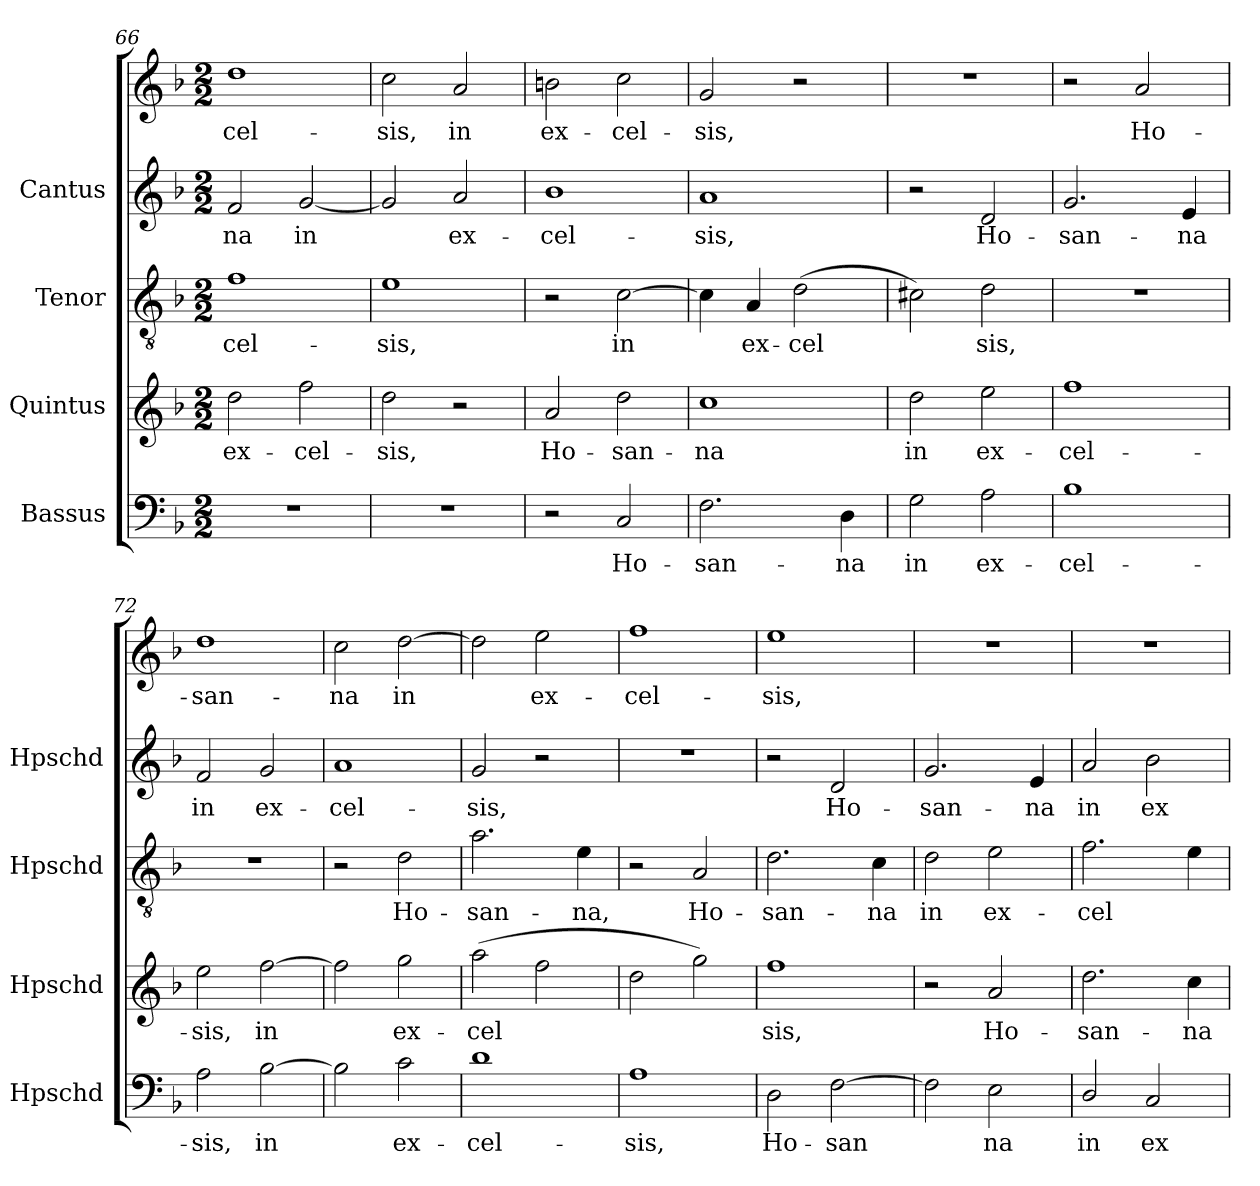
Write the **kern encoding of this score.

**kern	**text	**kern	**text	**kern	**text	**kern	**text	**kern	**text
*part4	*part4	*part3	*part3	*part2	*part2	*part1	*part1	*part1	*part1
*staff5	*staff5	*staff4	*staff4	*staff3	*staff3	*staff2	*staff2	*staff1	*staff1
*I"Bassus	*	*I"Quintus	*	*I"Tenor	*	*I"Cantus	*	*	*
*I'Hpschd	*	*I'Hpschd	*	*I'Hpschd	*	*I'Hpschd	*	*	*
*clefF4	*	*clefG2	*	*clefGv2	*	*clefG2	*	*clefG2	*
*k[b-]	*	*k[b-]	*	*k[b-]	*	*k[b-]	*	*k[b-]	*
*F:	*	*F:	*	*F:	*	*F:	*	*F:	*
*M2/2	*	*M2/2	*	*M2/2	*	*M2/2	*	*M2/2	*
=66	=66	=66	=66	=66	=66	=66	=66	=66	=66
!	!	!	!LO:LY:b:cj	!	!LO:LY:b:cj	!	!LO:LY:b:cj	!	!LO:LY:b
1r	.	2dd\	ex-	1f	-cel-	2f/	-na	1dd	-cel-
!	!	!	!LO:LY:b:cj	!	!	!	!LO:LY:b:cj	!	!
.	.	2ff\	-cel-	.	.	[<2g/	in	.	.
!!LO:LB:g=z
=67	=67	=67	=67	=67	=67	=67	=67	=67	=67
!	!	!	!LO:LY:b:cj	!	!LO:LY:b:cj	!	!LO:LY:b:cj	!	!LO:LY:b
1r	.	2dd\	-sis,	1e	-sis,	2g/]	.	2cc\	sis,
!	!	!	!	!	!	!	!LO:LY:b:cj	!	!LO:LY:b
.	.	2r	.	.	.	2a/	ex-	2a/	in
!!LO:PB:g=z
=68	=68	=68	=68	=68	=68	=68	=68	=68	=68
!	!	!	!LO:LY:b:cj	!	!	!	!LO:LY:b:cj	!	!LO:LY:b
2r	.	2a/	Ho-	2r	.	1b-	-cel-	2bn\	-ex-
!	!LO:LY:b:cj	!	!LO:LY:b:cj	!	!LO:LY:b:cj	!	!	!	!LO:LY:b
2C/	Ho-	2dd\	-san-	[>2c\	in	.	.	2cc\	-cel-
!!LO:LB:g=z
=69	=69	=69	=69	=69	=69	=69	=69	=69	=69
!	!LO:LY:b:cj	!	!LO:LY:b:cj	!	!LO:LY:b:cj	!	!LO:LY:b:cj	!	!LO:LY:b
2.F\	-san-	1cc	-na	4c\]	.	1a	sis,	2g/	-sis,
!	!	!	!	!	!LO:LY:b:cj	!	!	!	!
.	.	.	.	4A/	ex-	.	.	.	.
!	!	!	!	!	!LO:LY:b:cj	!	!	!	!
.	.	.	.	(>2d\	-cel-	.	.	2r	.
!	!LO:LY:b:cj	!	!	!	!	!	!	!	!
4D\	-na	.	.	.	.	.	.	.	.
!!LO:LB:g=z
=70	=70	=70	=70	=70	=70	=70	=70	=70	=70
!	!LO:LY:b:cj	!	!LO:LY:b:cj	!	!LO:LY:b:cj	!	!	!	!
2G\	in	2dd\	in	2c#X\)	-	2r	.	1r	.
!	!LO:LY:b:cj	!	!LO:LY:b:cj	!	!LO:LY:b:cj	!	!LO:LY:b:cj	!	!
2A\	ex-	2ee\	ex-	2d\	sis,	2d/	Ho-	.	.
!!LO:PB:g=z
=71	=71	=71	=71	=71	=71	=71	=71	=71	=71
!	!LO:LY:b:cj	!	!LO:LY:b:cj	!	!	!	!LO:LY:b:cj	!	!
1B-	-cel-	1ff	-cel-	1r	.	2.g/	-san-	2r	.
!	!	!	!	!	!	!	!	!	!LO:LY:b
.	.	.	.	.	.	.	.	2a/	-Ho-
!	!	!	!	!	!	!	!LO:LY:b:cj	!	!
.	.	.	.	.	.	4e/	-na	.	.
!!LO:LB:g=z
=72	=72	=72	=72	=72	=72	=72	=72	=72	=72
!	!LO:LY:b:cj	!	!LO:LY:b:cj	!	!	!	!LO:LY:b:cj	!	!LO:LY:b
2A\	-sis,	2ee\	-sis,	1r	.	2f/	-in	1dd	san-
!	!LO:LY:b:cj	!	!LO:LY:b:cj	!	!	!	!LO:LY:b:cj	!	!
[>2B-\	in	[>2ff\	in	.	.	2g/	ex-	.	.
!!LO:LB:g=z
=73	=73	=73	=73	=73	=73	=73	=73	=73	=73
!	!LO:LY:b:cj	!	!LO:LY:b:cj	!	!	!	!LO:LY:b:cj	!	!LO:LY:b
2B-\]	.	2ff\]	.	2r	.	1a	cel-	2cc\	-na
!	!LO:LY:b:cj	!	!LO:LY:b:cj	!	!LO:LY:b:cj	!	!	!	!LO:LY:b
2c\	ex-	2gg\	ex-	2d\	Ho-	.	.	[>2dd\	in
!!LO:PB:g=z
=74	=74	=74	=74	=74	=74	=74	=74	=74	=74
!	!LO:LY:b:cj	!	!LO:LY:b:cj	!	!LO:LY:b:cj	!	!LO:LY:b:cj	!	!LO:LY:b
1d	-cel-	(>2aa\	-cel-	2.a\	-san-	2g/	-sis,	2dd\]	-
!	!	!	!LO:LY:b:cj	!	!	!	!	!	!LO:LY:b
.	.	2ff\	--	.	.	2r	.	2ee\	ex-
!	!	!	!	!	!LO:LY:b:cj	!	!	!	!
.	.	.	.	4e\	-na,	.	.	.	.
!!LO:LB:g=z
=75	=75	=75	=75	=75	=75	=75	=75	=75	=75
!	!LO:LY:b:cj	!	!	!	!	!	!	!	!LO:LY:b
1A	-sis,	2dd\	.	2r	.	1r	.	1ff	cel-
!	!	!	!	!	!LO:LY:b:cj	!	!	!	!
.	.	2gg\)	.	2A/	Ho-	.	.	.	.
!!LO:LB:g=z
=76	=76	=76	=76	=76	=76	=76	=76	=76	=76
!	!LO:LY:b:cj	!	!LO:LY:b:cj	!	!LO:LY:b:cj	!	!	!	!LO:LY:b
2D\	Ho-	1ff	-sis,	2.d\	-san-	2r	.	1ee	-sis,
!	!LO:LY:b:cj	!	!	!	!	!	!LO:LY:b:cj	!	!
[>2F\	-san-	.	.	.	.	2d/	Ho-	.	.
!	!	!	!	!	!LO:LY:b:cj	!	!	!	!
.	.	.	.	4c\	-na	.	.	.	.
=77	=77	=77	=77	=77	=77	=77	=77	=77	=77
!	!LO:LY:b:cj	!	!	!	!LO:LY:b:cj	!	!LO:LY:b:cj	!	!
2F\]	-	2r	.	2d\	in	2.g/	-san-	1r	.
!	!LO:LY:b:cj	!	!LO:LY:b:cj	!	!LO:LY:b:cj	!	!	!	!
2E\	na	2a/	Ho-	2e\	ex-	.	.	.	.
!	!	!	!	!	!	!	!LO:LY:b:cj	!	!
.	.	.	.	.	.	4e/	-na	.	.
=78	=78	=78	=78	=78	=78	=78	=78	=78	=78
!	!LO:LY:b:cj	!	!LO:LY:b:cj	!	!LO:LY:b:cj	!	!LO:LY:b:cj	!	!
2D/	in	2.dd\	-san-	2.f\	-cel-	2a/	in	1r	.
!	!LO:LY:b:cj	!	!	!	!	!	!LO:LY:b:cj	!	!
2C/	ex-	.	.	.	.	2b-\	ex-	.	.
!	!	!	!LO:LY:b:cj	!	!LO:LY:b:cj	!	!	!	!
.	.	4cc\	-na	4e\	--	.	.	.	.
=	=	=	=	=	=	=	=	=	=
*-	*-	*-	*-	*-	*-	*-	*-	*-	*-
